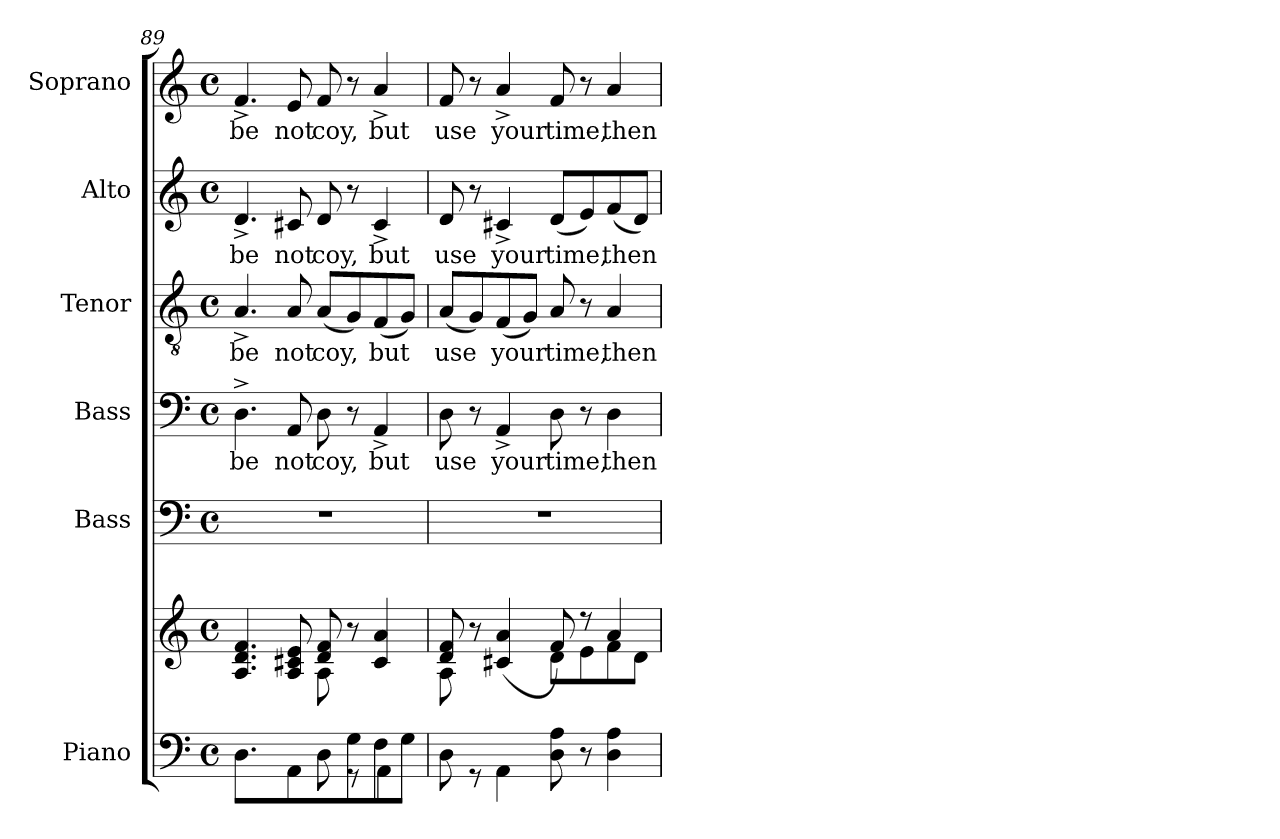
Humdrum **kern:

**kern	**kern	**kern	**kern	**text	**kern	**text	**kern	**text	**kern	**text
*part6	*part6	*part5	*part4	*part4	*part3	*part3	*part2	*part2	*part1	*part1
*staff7	*staff6	*staff5	*staff4	*staff4	*staff3	*staff3	*staff2	*staff2	*staff1	*staff1
*I"Piano	*	*I"Bass	*I"Bass	*	*I"Tenor	*	*I"Alto	*	*I"Soprano	*
*I'Pno.	*	*I'B.	*I'B.	*	*I'T.	*	*I'A.	*	*I'S.	*
*clefF4	*clefG2	*clefF4	*clefF4	*	*clefGv2	*	*clefG2	*	*clefG2	*
*	*	*	*	*	*ITrd7c12	*	*	*	*	*
*k[]	*k[]	*k[]	*k[]	*	*k[]	*	*k[]	*	*k[]	*
*C:	*C:	*C:	*C:	*	*C:	*	*C:	*	*C:	*
*M4/4	*M4/4	*M4/4	*M4/4	*	*M4/4	*	*M4/4	*	*M4/4	*
*met(c)	*met(c)	*met(c)	*met(c)	*	*met(c)	*	*met(c)	*	*met(c)	*
=89	=89	=89	=89	=89	=89	=89	=89	=89	=89	=89
*^	*^	*	*	*	*	*	*	*	*	*
!	!	!	!	!	!	!LO:LY:b:color=#000000	!	!	!	!	!	!
!	!	!	!	!	!	!	!	!LO:LY:b:color=#000000	!	!	!	!
!	!	!	!	!	!	!	!	!	!	!LO:LY:b:color=#000000	!	!
!	!	!	!	!	!	!	!	!	!	!	!	!LO:LY:b:color=#000000
4.Di\	2ryy	4.Ai/ 4.di 4.fi	2ryy	1r	4.D^i\	be	4.AA^i/	be	4.d^i/	be	4.f^i/	be
!	!	!	!	!	!	!LO:LY:b:color=#000000	!	!	!	!	!	!
!	!	!	!	!	!	!	!	!LO:LY:b:color=#000000	!	!	!	!
!	!	!	!	!	!	!	!	!	!	!LO:LY:b:color=#000000	!	!
!	!	!	!	!	!	!	!	!	!	!	!	!LO:LY:b:color=#000000
8AAi\	.	8Ai/ 8c#Xi 8ei	.	.	8AAi/	not	8AAi/	not	8c#Xi/	not	8ei/	not
!	!	!	!	!	!	!LO:LY:b:color=#000000	!	!	!	!	!	!
!	!	!	!	!	!	!	!	!LO:LY:b:color=#000000	!	!	!	!
!	!	!	!	!	!	!	!	!	!	!LO:LY:b:color=#000000	!	!
!	!	!	!	!	!	!	!	!	!	!	!	!LO:LY:b:color=#000000
8ryy	8Di\	8di/ 8fi	8Ai\L	.	8Di\	coy,	(8AAi/L	coy,	8di/	coy,	8fi/	coy,
8Gi\	8r	8r	4.ryy	.	8r	.	8GGi/)	.	8r	.	8r	.
!	!	!	!	!	!	!LO:LY:b:color=#000000	!	!	!	!	!	!
!	!	!	!	!	!	!	!	!LO:LY:b:color=#000000	!	!	!	!
!	!	!	!	!	!	!	!	!	!	!LO:LY:b:color=#000000	!	!
!	!	!	!	!	!	!	!	!	!	!	!	!LO:LY:b:color=#000000
8Fi/	4AAi\	4c#i/ 4ai	.	.	4AA^i/	but	(8FFi/	but	4c#^i/	but	4a^i/	but
8Gi/J	.	.	.	.	.	.	8GGi/J)	.	.	.	.	.
!!LO:PB:g=z
=90	=90	=90	=90	=90	=90	=90	=90	=90	=90	=90	=90	=90
*	*	*	*^	*	*	*	*	*	*	*	*	*
!	!	!	!	!	!	!	!LO:LY:b:color=#000000	!	!	!	!	!	!
!	!	!	!	!	!	!	!	!	!LO:LY:b:color=#000000	!	!	!	!
!	!	!	!	!	!	!	!	!	!	!	!LO:LY:b:color=#000000	!	!
!	!	!	!	!	!	!	!	!	!	!	!	!	!LO:LY:b:color=#000000
8ryy	8Di\	8di/ 8fi	2ryy	8Ai\L	1r	8Di\	use	(8AAi/L	use	8di/	use	8fi/	use
8Gi/	8r	8r	.	2..ryy	.	8r	.	8GGi/)	.	8r	.	8r	.
!	!	!	!	!	!	!	!LO:LY:b:color=#000000	!	!	!	!	!	!
!	!	!	!	!	!	!	!	!	!LO:LY:b:color=#000000	!	!	!	!
!	!	!	!	!	!	!	!	!	!	!	!LO:LY:b:color=#000000	!	!
!	!	!	!	!	!	!	!	!	!	!	!	!	!LO:LY:b:color=#000000
8Fi/	4AAi\	(4c#Xi/ 4ai	.	.	.	4AA^i/	your	(8FFi/	your	4c#X^i/	your	4a^i/	your
8Gi/J	.	.	.	.	.	.	.	8GGi/J)	.	.	.	.	.
!	!	!	!	!	!	!	!LO:LY:b:color=#000000	!	!	!	!	!	!
!	!	!	!	!	!	!	!	!	!LO:LY:b:color=#000000	!	!	!	!
!	!	!	!	!	!	!	!	!	!	!	!LO:LY:b:color=#000000	!	!
!	!	!	!	!	!	!	!	!	!	!	!	!	!LO:LY:b:color=#000000
8Di\ 8Ai	2ryy	8fi/)	8di\L	.	.	8Di\	time,	8AAi/	time,	(8di/L	time,	8fi/	time,
8r	.	8r	8ei\	.	.	8r	.	8r	.	8ei/)	.	8r	.
!	!	!	!	!	!	!	!LO:LY:b:color=#000000	!	!	!	!	!	!
!	!	!	!	!	!	!	!	!	!LO:LY:b:color=#000000	!	!	!	!
!	!	!	!	!	!	!	!	!	!	!	!LO:LY:b:color=#000000	!	!
!	!	!	!	!	!	!	!	!	!	!	!	!	!LO:LY:b:color=#000000
4Di\ 4Ai	.	4ai/	8fi\	.	.	4Di\	then	4AAi/	then	(8fi/	then	4ai/	then
.	.	.	8di\J	.	.	.	.	.	.	8di/J)	.	.	.
*v	*v	*	*	*	*	*	*	*	*	*	*	*	*
*	*v	*v	*v	*	*	*	*	*	*	*	*	*
=	=	=	=	=	=	=	=	=	=	=
*-	*-	*-	*-	*-	*-	*-	*-	*-	*-	*-
